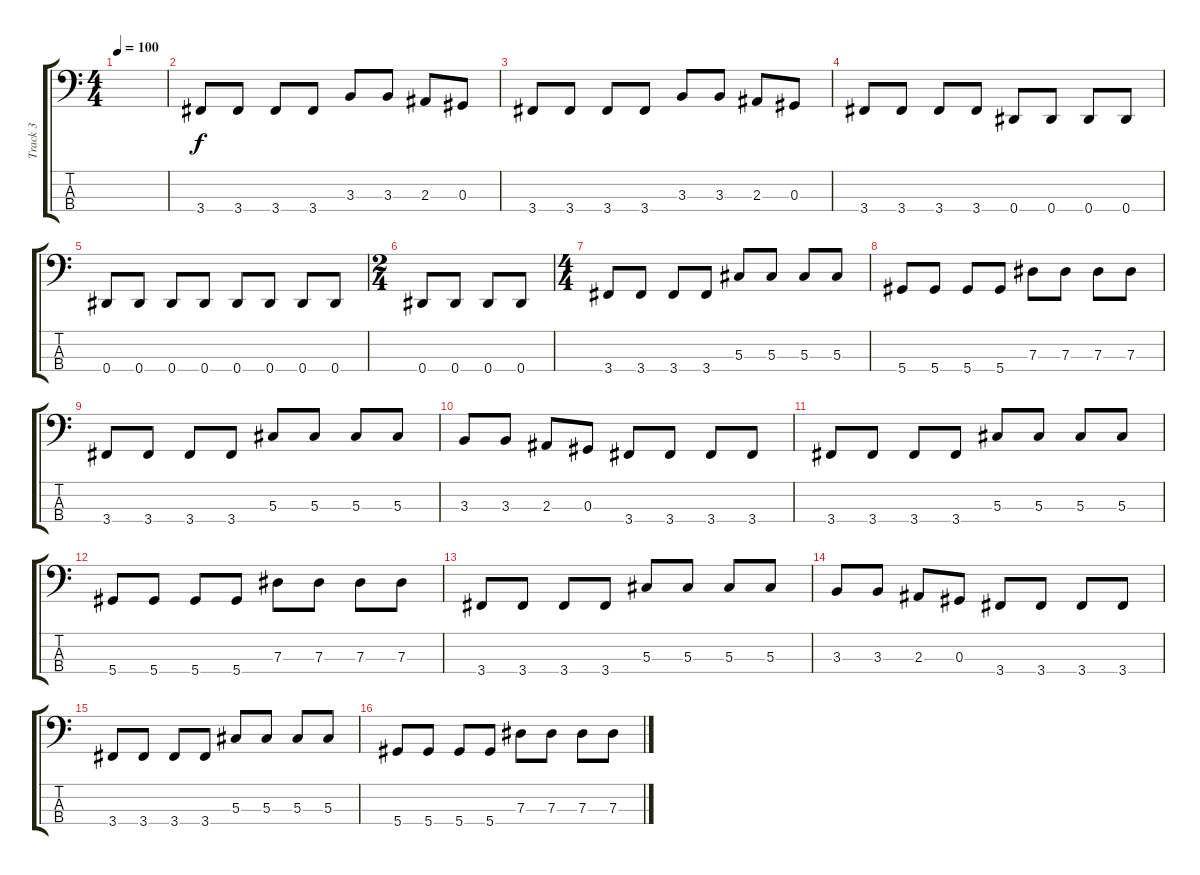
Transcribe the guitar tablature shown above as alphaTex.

\track ("Track 3" "Track 3") {instrument acousticguitarnylon}
\staff {score tabs}
\tuning (Gb2 Db2 Ab1 Eb1) {hide}
\ts (4 4)
\tempo 100
\clef f4
\ks c
|
3.4.8 3.4.8 3.4.8 3.4.8 3.3.8 3.3.8 2.3.8 0.3.8 |
3.4.8 3.4.8 3.4.8 3.4.8 3.3.8 3.3.8 2.3.8 0.3.8 |
3.4.8 3.4.8 3.4.8 3.4.8 0.4.8 0.4.8 0.4.8 0.4.8 |
0.4.8 0.4.8 0.4.8 0.4.8 0.4.8 0.4.8 0.4.8 0.4.8 |
\ts (2 4)
0.4.8 0.4.8 0.4.8 0.4.8 |
\ts (4 4)
3.4.8 3.4.8 3.4.8 3.4.8 5.3.8 5.3.8 5.3.8 5.3.8 |
5.4.8 5.4.8 5.4.8 5.4.8 7.3.8 7.3.8 7.3.8 7.3.8 |
3.4.8 3.4.8 3.4.8 3.4.8 5.3.8 5.3.8 5.3.8 5.3.8 |
3.3.8 3.3.8 2.3.8 0.3.8 3.4.8 3.4.8 3.4.8 3.4.8 |
3.4.8 3.4.8 3.4.8 3.4.8 5.3.8 5.3.8 5.3.8 5.3.8 |
5.4.8 5.4.8 5.4.8 5.4.8 7.3.8 7.3.8 7.3.8 7.3.8 |
3.4.8 3.4.8 3.4.8 3.4.8 5.3.8 5.3.8 5.3.8 5.3.8 |
3.3.8 3.3.8 2.3.8 0.3.8 3.4.8 3.4.8 3.4.8 3.4.8 |
3.4.8 3.4.8 3.4.8 3.4.8 5.3.8 5.3.8 5.3.8 5.3.8 |
5.4.8 5.4.8 5.4.8 5.4.8 7.3.8 7.3.8 7.3.8 7.3.8
